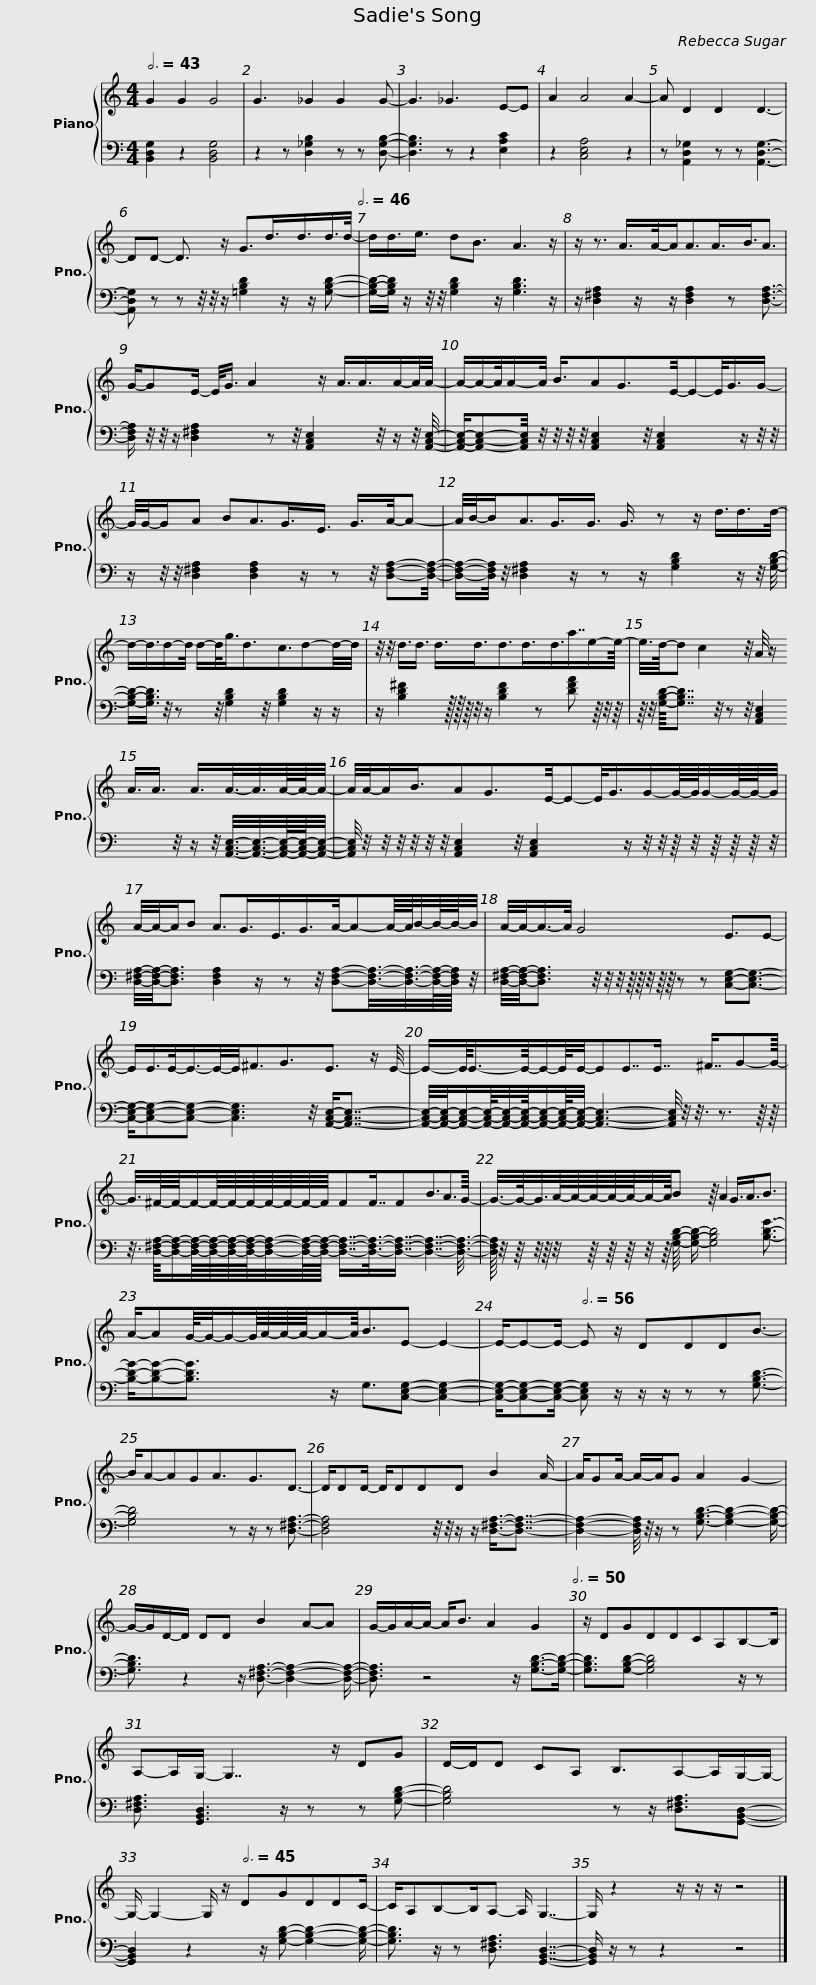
X:1
%%score { 1 | 2 }
L:1/8
Q:3/4=43
M:4/4
I:linebreak $
K:C
V:1 treble
V:2 bass
V:1
 G2 G2 G4 | G3 _G2 G2 G- | G3 _G3 E-E | A2 A4 A2- | A D2 D2 D3- | %5
 DD- D3/2 z/ G3/2d3/4d3/4d/>d/-[Q:3/4=46] |$ d/d3/4e3/4 dB3/2 A3 z/ | z/ z3/2 A/>A/-A<AA3/4B3/4A3/2 | G/-GE/- E/<G/ A2 z/ A3/4A3/4A/-A/4A/4- |$ A/-A/-A/4A/-A/4 B3/4AG3/2E/4-E-E/<G/G/- | %10
 G/4G/4-G/A BA3/2G3/4E3/4 G/>A/-A- |$ A/4B/4-B<AG3/4G3/4 G3/4 z z/ d3/4d/>d/- | d/-d3/4d/-d/4 d/-d/<g/d3/2c3/2d-d/4-d/4 |$ z/4 z/4 d3/4d3/4 d3/4d3/4d3/2d3/4d3/4a7/8e/-e/8- | e/4>d/4-d c2 z/4 A/4 z/ A3/4A3/4 A3/4A3/8-A/4>A/4-A/8-A/4- |$ %15
 A/4A/4-A/B3/4AG3/2E/4-E-E/<G/G/-G/8-G/8G/4-G/8-G/8-G/4 | A/4-A/4-A/B A3/2G3/4E3/4G/>A/-A-A/8-A/8B/4-B/8-B/8-B/4 |$ A/4-A/-<A/-A/4 G4 E3/2E- | E/E/>E/-E/->E/-E/4^F3/2G3/2E3/2 z/ E/4- |$ E/-E/8E3/4-E/8-E/-E/8E/4-EE7/4E7/8 ^F7/8G-G/8- |$ %20
 G/4>^F/4-F/8-F/-F/8-F/8-F/8-F/8-F/8-F/8-F/8FF7/8FB3/2A3/2G/8- |$ G/4->G/4-G/4>A/4-A/8-A/8-A/8-A/8-A/4-A/8B z/8 A2 G3/4A3/4B3/2 | A/-AG/8-G/4-G/-G/8A/8-A/8-A/8-A/-A/8B3/2E- E2- |$ E/-E-E/-[Q:3/4=56] E z/ DDDB3/2- | B/A-AGA3/2G3/2D3/2- | %25
 D/DD/- D/DDD B2 A/- |$ A/GA/- A/-A/G A2 G2- | G/-G/D/-D/ DD B2 A-A | G/-G/A/-A/- A<B A2 G2[Q:3/4=50] |$ z/ DGDDCA,B,-B,/ | %30
 A,-A,/G,/- G,7/2 z/ DG | D/-D/D CA, B,3/2A,-A,/G,/-G,/- |$ G,/- G,2- G,/ z/[Q:3/4=45] DGDDC/- | C/A,B,-B,/A,- A,/ G,7/2- | G,/ z2 z/ z/ z/ z4 |] %35
V:2
 [B,,D,G,]2 z2 [B,,D,G,]4 | z2 z [D,_G,B,]2 z z [D,G,B,]- | [D,G,B,]3 z z2 [E,A,C]2 | z2 [C,E,A,]4 z2 | z [A,,D,_G,]2 z z [A,,D,G,]3- | %5
 [A,,D,G,] z z z/4 z/4 z/ [=G,B,D]2 z/ z/ [G,B,D]- |$ [G,B,D]/-[G,B,D]/ z/ z/4 z/4 [G,B,D]2 z/ [G,B,D]3 z/ | z/ [D,^F,A,]2 z/ z/ [D,F,A,]2 z [D,F,A,]3/2- | [D,F,A,]/ z/4 z/4 z/ [D,^F,A,]2 z z/4 [A,,C,E,]2 z/4 z/ z/4 [A,,C,E,]/4- |$ [A,,C,E,]/-[A,,C,E,]-[A,,C,E,]/4 z/4 z/4 z/4 z/4 [A,,C,E,]2 z/4 [A,,C,E,]2 z/ z/4 z/4 | %10
 z/ z/4 z/4 [D,^F,A,]2 [D,F,A,]2 z/ z z/4 [D,F,A,]-[D,F,A,]/4- |$ [D,F,A,]/-[D,F,A,]/4 z/4 [D,^F,A,]2 z/ z z/ [G,B,D]2 z/ z/4 [G,B,D]/4- | [G,B,D]/-[G,B,D]3/4 z/4 z z/4 [G,B,D]2 z/4 [G,B,D]2 z/ z/ |$ z/ [B,D^F]2 z/16 z/16 z/8 z/4 z/ [B,DF]2 z [DFA] z/8 z/4 z/8 | z/8 z/4 [G,B,D]/8-[G,B,D]7/4 z/4 z z/4 [A,,C,E,]2 z/4 z/ z/4 [A,,C,E,]3/8-[A,,C,E,]/4->[A,,C,E,]/4-[A,,C,E,]/8-[A,,C,E,]/4- |$ %15
 [A,,C,E,]/4 z/4 z/4 z/4 z/4 z/4 z/4 [A,,C,E,]2 z/4 [A,,C,E,]2 z/ z/4 z/4 z/8 z/4 z/8 z/8 z/8 z/4 | [D,^F,A,]/4-[D,F,A,]/4-[D,F,A,]3/2 [D,F,A,]2 z/ z z/4 [D,F,A,]-[D,F,A,]3/8-[D,F,A,]/4->[D,F,A,]/4-[D,F,A,]/8 z/4 |$ [D,^F,A,]/4-[D,F,A,]/4-[D,F,A,]3/2 z/4 z/4 z/4 z/8 z/8 z/4 z/8 z/8 z z [C,E,G,]-[C,E,G,]3/2- | [C,E,G,]/-[C,E,G,]-[C,E,G,]- [C,E,G,]3 z/4 [A,,C,E,]/-[A,,C,E,]7/4- |$ [A,,C,E,]/4-[A,,C,E,]/4-[A,,C,E,]/-[A,,C,E,]/8-[A,,C,E,]/4-[A,,C,E,]/8-[A,,C,E,]/-[A,,C,E,]/8-[A,,C,E,]/4- [A,,C,E,]3- [A,,C,E,]/4 z/4 z3/8 z3/2 z/8 z/8 |$ %20
 z3/8 [D,^F,A,]/8-[D,F,A,]/-[D,F,A,]/8-[D,F,A,]/8-[D,F,A,]/8-[D,F,A,]/8-[D,F,A,]/4-[D,F,A,]/8-[D,F,A,]/8- [D,F,A,]7/8-[D,F,A,]3/8-[D,F,A,]7/8- [D,F,A,]7/2- [D,F,A,]3/8- |$ [D,F,A,]/8 z/4 z/8 z/4 z/8 z/4 z/8 z/8 z/8 z/4 z/8 [G,B,D]/8- [G,B,D]/- [G,B,D]4 [B,DG]3/2- | [B,DG]/-[B,DG]-[B,DG]3/2 z/ G,3/2[C,E,G,]- [C,E,G,]2- |$ [C,E,G,]/-[C,E,G,]-[C,E,G,]/- [C,E,G,] z/ z/ z/ z z [G,B,D]3/2- | [G,B,D]4 z z/ z [D,^F,A,]3/2- | %25
 [D,F,A,]4 z/4 z/4 z/ z/ [D,^F,A,]3/4-[D,F,A,]7/4- |$ [D,F,A,]2- [D,F,A,]/4 z/4 z/ z [G,B,D]3/2- [G,B,D]2- [G,B,D]/- | [G,B,D]3/2 z2 z/ [D,^F,A,]3/2- [D,F,A,]2- [D,F,A,]/- | [D,F,A,]3/2 z4 z/ [G,B,D]->[G,B,D]- |$ [G,B,D]3/2[G,B,D]- [G,B,D]4 z/ z | %30
 [D,^F,A,]3/2 [G,,B,,D,]3 z/ z z [G,B,D]- | [G,B,D]4 z z/ [D,^F,A,]3/2[G,,B,,D,]- |$ [G,,B,,D,]2 z2 z/ [G,B,D]- [G,B,D]2- [G,B,D]/- | [G,B,D]3/2 z/ z [D,^F,A,]3/2 [G,,B,,D,]7/2- | [G,,B,,D,]/ z/ z z2 z4 |] %35
